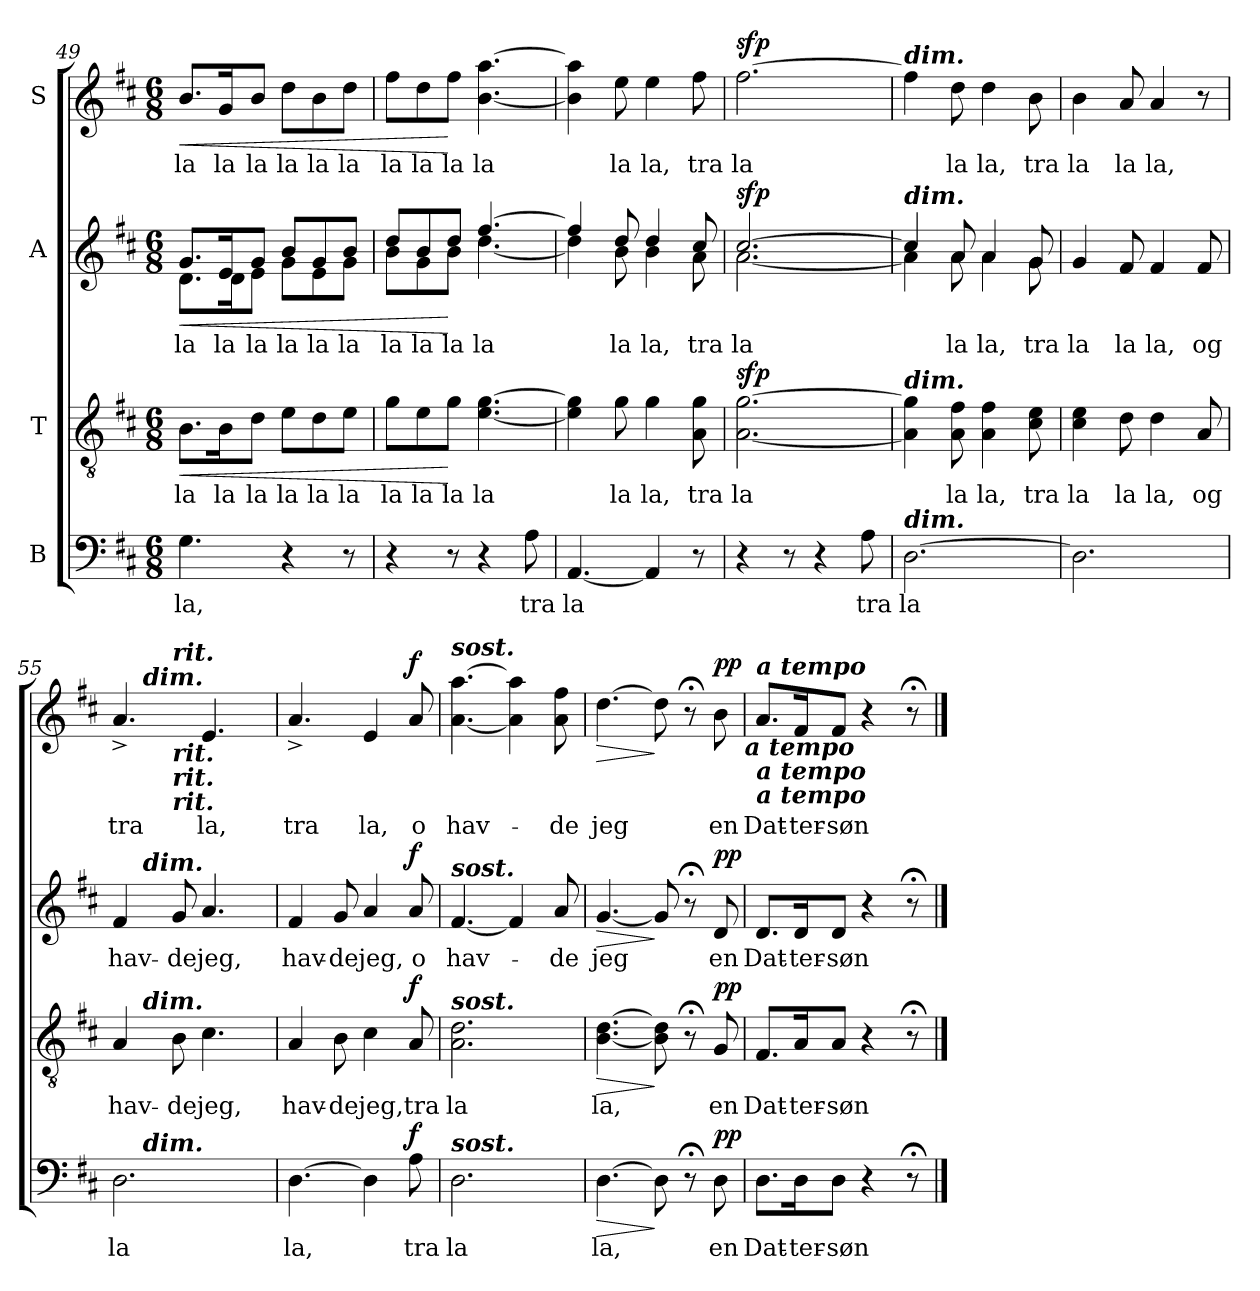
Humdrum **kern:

**kern	**text	**dynam	**kern	**text	**dynam	**kern	**text	**dynam	**kern	**text	**dynam
*part4	*part4	*part4	*part3	*part3	*part3	*part2	*part2	*part2	*part1	*part1	*part1
*staff4	*staff4	*staff4	*staff3	*staff3	*staff3	*staff2	*staff2	*staff2	*staff1	*staff1	*staff1
*I"B	*	*	*I"T	*	*	*I"A	*	*	*I"S	*	*
*clefF4	*	*	*clefGv2	*	*	*clefG2	*	*	*clefG2	*	*
*k[f#c#]	*	*	*k[f#c#]	*	*	*k[f#c#]	*	*	*k[f#c#]	*	*
*D:	*	*	*D:	*	*	*D:	*	*	*D:	*	*
*M6/8	*	*	*M6/8	*	*	*M6/8	*	*	*M6/8	*	*
=49	=49	=49	=49	=49	=49	=49	=49	=49	=49	=49	=49
!	!LO:LY:b	!	!	!LO:LY:b	!LO:HP:b	!	!LO:LY:b	!LO:HP:b	!	!LO:LY:b	!LO:HP:b
*	*	*	*	*	*	*^	*	*	*	*	*
4.G\	la,	.	8.B\L	la	<	8.g/L	8.d\L	la	<	8.b/L	la	<
!	!	!	!	!LO:LY:b	!	!	!	!LO:LY:b	!	!	!LO:LY:b	!
.	.	.	16B\k	la	.	16e/k	16d\k	la	.	16g/k	la	.
!	!	!	!	!LO:LY:b	!	!	!	!LO:LY:b	!	!	!LO:LY:b	!
.	.	.	8d\J	la	.	8g/J	8e\J	la	.	8b/J	la	.
!	!	!	!	!LO:LY:b	!	!	!	!LO:LY:b	!	!	!LO:LY:b	!
4r	.	.	8e\L	la	.	8b/L	8g\L	la	.	8dd\L	la	.
!	!	!	!	!LO:LY:b	!	!	!	!LO:LY:b	!	!	!LO:LY:b	!
.	.	.	8d\	la	.	8g/	8e\	la	.	8b\	la	.
!	!	!	!	!LO:LY:b	!	!	!	!LO:LY:b	!	!	!LO:LY:b	!
8r	.	.	8e\J	la	.	8b/J	8g\J	la	.	8dd\J	la	.
=50	=50	=50	=50	=50	=50	=50	=50	=50	=50	=50	=50	=50
!	!	!	!	!LO:LY:b	!	!	!	!LO:LY:b	!	!	!LO:LY:b	!
4r	.	.	8g\L	la	.	8dd/L	8b\L	la	.	8ff#\L	la	.
!	!	!	!	!LO:LY:b	!	!	!	!LO:LY:b	!	!	!LO:LY:b	!
.	.	.	8e\	la	.	8b/	8g\	la	.	8dd\	la	.
!	!	!	!	!LO:LY:b	!	!	!	!LO:LY:b	!	!	!LO:LY:b	!
8r	.	.	8g\J	la	[	8dd/J	8b\J	la	[	8ff#\J	la	[
!	!	!	!	!LO:LY:b	!	!	!	!LO:LY:b	!	!	!LO:LY:b	!
4r	.	.	[4.e\ [4.g\	la	.	[>4.ff#/	[<4.dd\	la	.	[4.b\ [4.aa\	la	.
!	!LO:LY:b	!	!	!	!	!	!	!	!	!	!	!
8A\	tra	.	.	.	.	.	.	.	.	.	.	.
=51	=51	=51	=51	=51	=51	=51	=51	=51	=51	=51	=51	=51
!	!LO:LY:b	!	!	!	!	!	!	!	!	!	!	!
[4.AA/	la	.	4e\] 4g\]	.	.	4ff#/]	4dd\]	.	.	4b\] 4aa\]	.	.
!	!	!	!	!LO:LY:b	!	!	!	!LO:LY:b	!	!	!LO:LY:b	!
.	.	.	8g\	la	.	8dd/	8b\	la	.	8ee\	la	.
!	!	!	!	!LO:LY:b	!	!	!	!LO:LY:b	!	!	!LO:LY:b	!
4AA/]	.	.	4g\	la,	.	4dd/	4b\	la,	.	4ee\	la,	.
!	!	!	!	!LO:LY:b	!	!	!	!LO:LY:b	!	!	!LO:LY:b	!
8r	.	.	8A\ 8g\	tra	.	8cc#/	8a\	tra	.	8ff#\	tra	.
=52	=52	=52	=52	=52	=52	=52	=52	=52	=52	=52	=52	=52
!	!	!	!	!LO:LY:b	!LO:DY:a	!	!	!LO:LY:b	!LO:DY:a	!	!LO:LY:b	!LO:DY:a
4r	.	.	[2.A\ [2.g\	la	sfp	[>2.cc#/	[<2.a\	la	sfp	[2.ff#\	la	sfp
8r	.	.	.	.	.	.	.	.	.	.	.	.
4r	.	.	.	.	.	.	.	.	.	.	.	.
!	!LO:LY:b	!	!	!	!	!	!	!	!	!	!	!
8A\	tra	.	.	.	.	.	.	.	.	.	.	.
=53	=53	=53	=53	=53	=53	=53	=53	=53	=53	=53	=53	=53
!	!	!	!	!	!	!	!	!	!	!LO:TX:a:Bi:t=dim.	!	!
!	!	!	!	!	!	!LO:TX:a:Bi:t=dim.	!	!	!	!	!	!
!	!	!	!LO:TX:a:Bi:t=dim.	!	!	!	!	!	!	!	!	!
!LO:TX:a:Bi:t=dim.	!	!	!	!	!	!	!	!	!	!	!	!
!	!LO:LY:b	!	!	!	!	!	!	!	!	!	!	!
[2.D\	la	.	4A\] 4g\]	.	.	4cc#/]	4a\]	.	.	4ff#\]	.	.
!	!	!	!	!LO:LY:b	!	!	!	!LO:LY:b	!	!	!LO:LY:b	!
.	.	.	8A\ 8f#\	la	.	8a/	8a\	la	.	8dd\	la	.
!	!	!	!	!LO:LY:b	!	!	!	!LO:LY:b	!	!	!LO:LY:b	!
.	.	.	4A\ 4f#\	la,	.	4a/	4a\	la,	.	4dd\	la,	.
!	!	!	!	!LO:LY:b	!	!	!	!LO:LY:b	!	!	!LO:LY:b	!
.	.	.	8c#\ 8e\	tra	.	8g/	8g\	tra	.	8b\	tra	.
=54	=54	=54	=54	=54	=54	=54	=54	=54	=54	=54	=54	=54
!	!	!	!	!LO:LY:b	!	!	!	!LO:LY:b	!	!	!LO:LY:b	!
*	*	*	*	*	*	*v	*v	*	*	*	*	*
2.D\]	.	.	4c#\ 4e\	la	.	4g/	la	.	4b\	la	.
!	!	!	!	!LO:LY:b	!	!	!LO:LY:b	!	!	!LO:LY:b	!
.	.	.	8d\	la	.	8f#/	la	.	8a/	la	.
!	!	!	!	!LO:LY:b	!	!	!LO:LY:b	!	!	!LO:LY:b	!
.	.	.	4d\	la,	.	4f#/	la,	.	4a/	la,	.
!	!	!	!	!LO:LY:b	!	!	!LO:LY:b	!	!	!	!
.	.	.	8A/	og	.	8f#/	og	.	8r	.	.
!!LO:LB:g=z
=55	=55	=55	=55	=55	=55	=55	=55	=55	=55	=55	=55
!	!LO:LY:b	!	!	!LO:LY:b	!	!	!LO:LY:b	!	!	!LO:LY:b	!
*^	*	*	*^	*	*	*^	*	*	*^	*	*
*	*	*	*	*	*	*	*	*	*	*	*	*	*^	*	*
2.D\	8ryy	la	.	4A/	8ryy	hav-	.	4f#/	8ryy	hav-	.	4.a^>/	8ryy	4ryy	tra	.
!	!	!	!	!	!	!	!	!	!	!	!	!	!LO:TX:a:Bi:t=dim.	!	!	!
!	!	!	!	!	!	!	!	!	!LO:TX:a:Bi:t=dim.	!	!	!	!	!	!	!
!	!	!	!	!	!LO:TX:a:Bi:t=dim.	!	!	!	!	!	!	!	!	!	!	!
!	!LO:TX:a:Bi:t=dim.	!	!	!	!	!	!	!	!	!	!	!	!	!	!	!
.	2ryy	.	.	.	2ryy	.	.	.	2ryy	.	.	.	2ryy	.	.	.
!	!	!	!	!	!	!	!	!	!	!	!	!	!	!LO:TX:a:Bi:t=rit.	!	!
!	!	!	!	!	!	!	!	!	!	!	!	!	!	!LO:TX:b:Bi:t=rit.	!	!
!	!	!	!	!	!	!	!	!	!	!	!	!	!	!LO:TX:b:Bi:t=rit.	!	!
!	!	!	!	!	!	!	!	!	!	!	!	!	!	!LO:TX:b:Bi:t=rit.	!	!
!	!	!	!	!	!	!LO:LY:b	!	!	!	!LO:LY:b	!	!	!	!	!	!
.	.	.	.	8B\	.	-de	.	8g/	.	-de	.	.	.	2ryy	.	.
!	!	!	!	!	!	!LO:LY:b	!	!	!	!LO:LY:b	!	!	!	!	!LO:LY:b	!
.	.	.	.	4.c#\	.	jeg,	.	4.a/	.	jeg,	.	4.e/	.	.	la,	.
.	8ryy	.	.	.	8ryy	.	.	.	8ryy	.	.	.	8ryy	.	.	.
=56	=56	=56	=56	=56	=56	=56	=56	=56	=56	=56	=56	=56	=56	=56	=56	=56
!	!	!LO:LY:b	!	!	!	!LO:LY:b	!	!	!	!LO:LY:b	!	!	!	!	!LO:LY:b	!
*v	*v	*	*	*	*	*	*	*v	*v	*	*	*v	*v	*v	*	*
*	*	*	*v	*v	*	*	*	*	*	*	*	*
[4.D\	la,	.	4A/	hav-	.	4f#/	hav-	.	4.a^>/	tra	.
!	!	!	!	!LO:LY:b	!	!	!LO:LY:b	!	!	!	!
.	.	.	8B\	-de	.	8g/	-de	.	.	.	.
!	!	!	!	!LO:LY:b	!	!	!LO:LY:b	!	!	!LO:LY:b	!
4D\]	.	.	4c#\	jeg,	.	4a/	jeg,	.	4e/	la,	.
!	!LO:LY:b	!LO:DY:a	!	!LO:LY:b	!LO:DY:a	!	!LO:LY:b	!LO:DY:a	!	!LO:LY:b	!LO:DY:a
8A\	tra	f	8A/	tra	f	8a/	o	f	8a/	o	f
=57	=57	=57	=57	=57	=57	=57	=57	=57	=57	=57	=57
!	!	!	!	!	!	!	!	!	!LO:TX:a:Bi:t=sost.	!	!
!	!	!	!	!	!	!LO:TX:a:Bi:t=sost.	!	!	!	!	!
!	!	!	!LO:TX:a:Bi:t=sost.	!	!	!	!	!	!	!	!
!LO:TX:a:Bi:t=sost.	!	!	!	!	!	!	!	!	!	!	!
!	!LO:LY:b	!	!	!LO:LY:b	!	!	!LO:LY:b	!	!	!LO:LY:b	!
2.D\	la	.	2.A\ 2.d\	la	.	[4.f#/	hav-	.	[4.a\ [4.aa\	hav-	.
.	.	.	.	.	.	4f#/]	.	.	4a\] 4aa\]	.	.
!	!	!	!	!	!	!	!LO:LY:b	!	!	!LO:LY:b	!
.	.	.	.	.	.	8a/	-de	.	8a\ 8ff#\	-de	.
=58	=58	=58	=58	=58	=58	=58	=58	=58	=58	=58	=58
!	!LO:LY:b	!LO:HP:b	!	!LO:LY:b	!LO:HP:b	!	!LO:LY:b	!LO:HP:b	!	!LO:LY:b	!LO:HP:b
[4.D\	la,	>	[4.B\ [4.d\	la,	>	[4.g/	jeg	>	[4.dd\	jeg	>
8D\]	.	]	8B\] 8d\]	.	]	8g/]	.	]	8dd\]	.	]
8r;<	.	.	8r;<	.	.	8r;<	.	.	8r;<	.	.
!	!LO:LY:b	!LO:DY:a	!	!LO:LY:b	!LO:DY:a	!	!LO:LY:b	!LO:DY:a	!	!LO:LY:b	!LO:DY:a
8D\	en	pp	8G/	en	pp	8d/	en	pp	8b\	en	pp
!	!	!	!	!	!	!	!	!	!LO:TX:b:Bi:t=a tempo	!	!
=59	=59	=59	=59	=59	=59	=59	=59	=59	=59	=59	=59
!	!	!	!	!	!	!	!	!	!LO:TX:a:Bi:t=a tempo	!	!
!	!	!	!	!	!	!	!	!	!LO:TX:b:Bi:t=a tempo	!	!
!	!	!	!	!	!	!	!	!	!LO:TX:b:Bi:t=a tempo	!	!
!	!LO:LY:b	!	!	!LO:LY:b	!	!	!LO:LY:b	!	!	!LO:LY:b	!
8.D\L	Dat-	.	8.F#/L	Dat-	.	8.d/L	Dat-	.	8.a/L	Dat-	.
!	!LO:LY:b	!	!	!LO:LY:b	!	!	!LO:LY:b	!	!	!LO:LY:b	!
16D\k	-ter-	.	16A/k	-ter-	.	16d/k	-ter-	.	16f#/k	-ter-	.
!	!LO:LY:b	!	!	!LO:LY:b	!	!	!LO:LY:b	!	!	!LO:LY:b	!
8D\J	-søn	.	8A/J	-søn	.	8d/J	-søn	.	8f#/J	-søn	.
4r	.	.	4r	.	.	4r	.	.	4r	.	.
8r;<	.	.	8r;<	.	.	8r;<	.	.	8r;<	.	.
==	==	==	==	==	==	==	==	==	==	==	==
*-	*-	*-	*-	*-	*-	*-	*-	*-	*-	*-	*-
